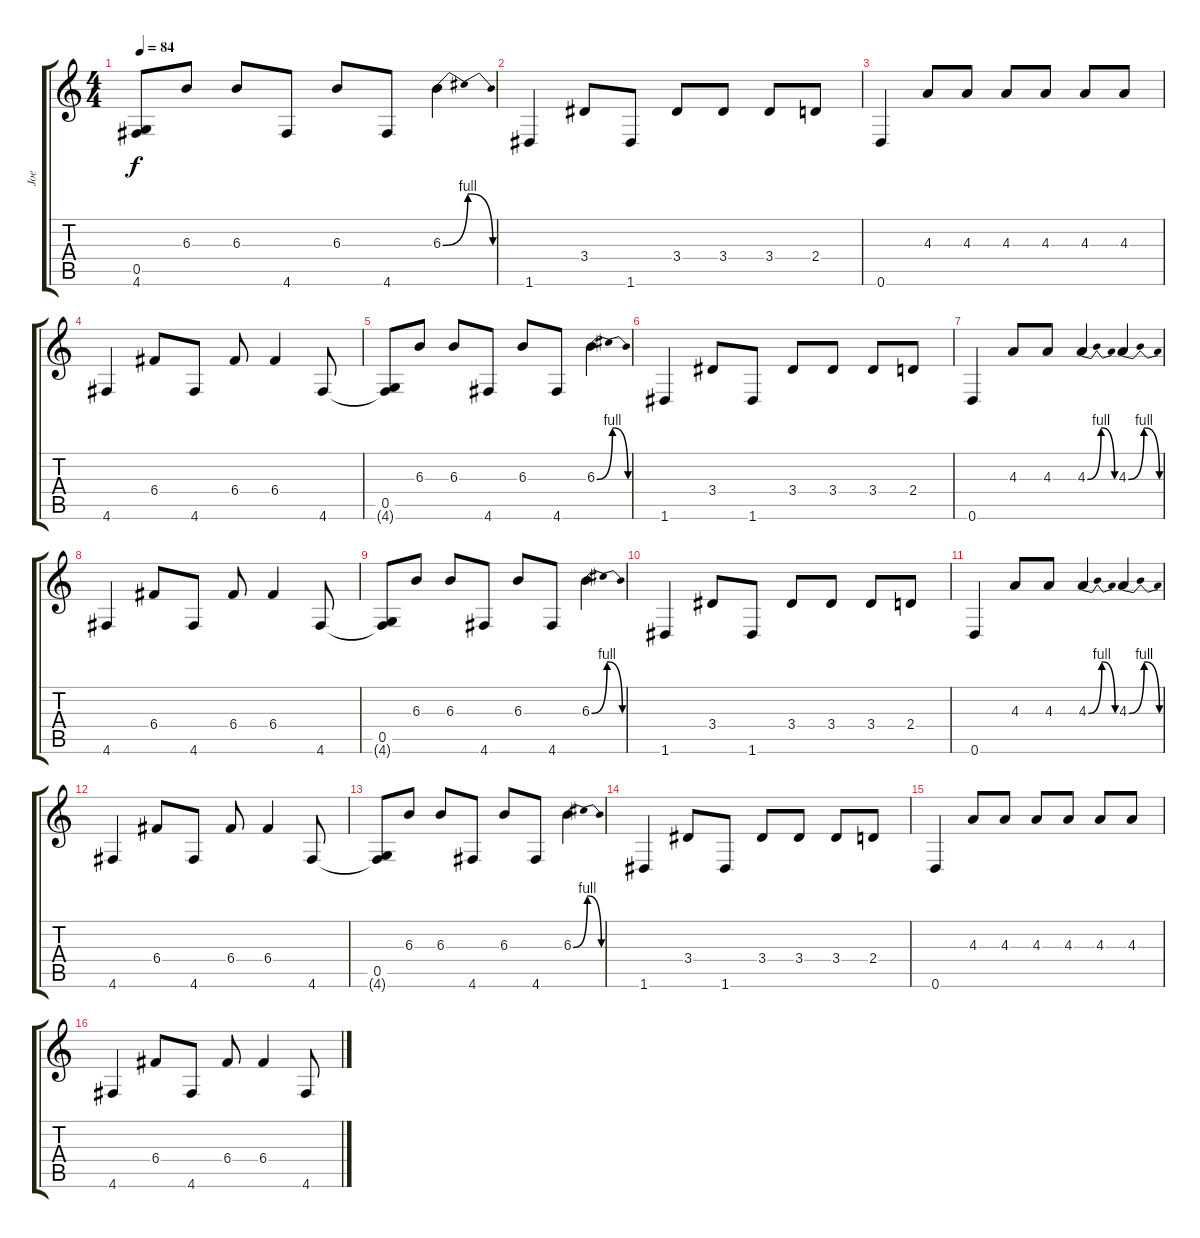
\track ("Joe" "Joe") {instrument overdrivenguitar}
\staff {score tabs}
\tuning (D4 A3 F3 C3 G2 D2) {hide}
\ts (4 4)
\tempo 84
\clef g2
\ks c
(0.5 4.6{t}).8{dy f} 6.3.8 6.3.8 4.6.8 6.3.8 4.6.8 6.3{be (bendrelease 0 0 30 4 30 4 60 0)}.4 |
1.6.4 3.4.8 1.6.8 3.4.8 3.4.8 3.4.8 2.4.8 |
0.6.4 4.3.8 4.3.8 4.3.8 4.3.8 4.3.8 4.3.8 |
4.6.4 6.4.8 4.6.8 6.4.8 6.4.4 4.6.8 |
(0.5 4.6{t}).8 6.3.8 6.3.8 4.6.8 6.3.8 4.6.8 6.3{be (bendrelease 0 0 30 4 30 4 60 0)}.4 |
1.6.4 3.4.8 1.6.8 3.4.8 3.4.8 3.4.8 2.4.8 |
0.6.4 4.3.8 4.3.8 4.3{be (bendrelease 0 0 30 4 30 4 60 0)}.4 4.3{be (bendrelease 0 0 30 4 30 4 60 0)}.4 |
4.6.4 6.4.8 4.6.8 6.4.8 6.4.4 4.6.8 |
(0.5 4.6{t}).8 6.3.8 6.3.8 4.6.8 6.3.8 4.6.8 6.3{be (bendrelease 0 0 30 4 30 4 60 0)}.4 |
1.6.4 3.4.8 1.6.8 3.4.8 3.4.8 3.4.8 2.4.8 |
0.6.4 4.3.8 4.3.8 4.3{be (bendrelease 0 0 30 4 30 4 60 0)}.4 4.3{be (bendrelease 0 0 30 4 30 4 60 0)}.4 |
4.6.4 6.4.8 4.6.8 6.4.8 6.4.4 4.6.8 |
(0.5 4.6{t}).8 6.3.8 6.3.8 4.6.8 6.3.8 4.6.8 6.3{be (bendrelease 0 0 30 4 30 4 60 0)}.4 |
1.6.4 3.4.8 1.6.8 3.4.8 3.4.8 3.4.8 2.4.8 |
0.6.4 4.3.8 4.3.8 4.3.8 4.3.8 4.3.8 4.3.8 |
4.6.4 6.4.8 4.6.8 6.4.8 6.4.4 4.6.8
